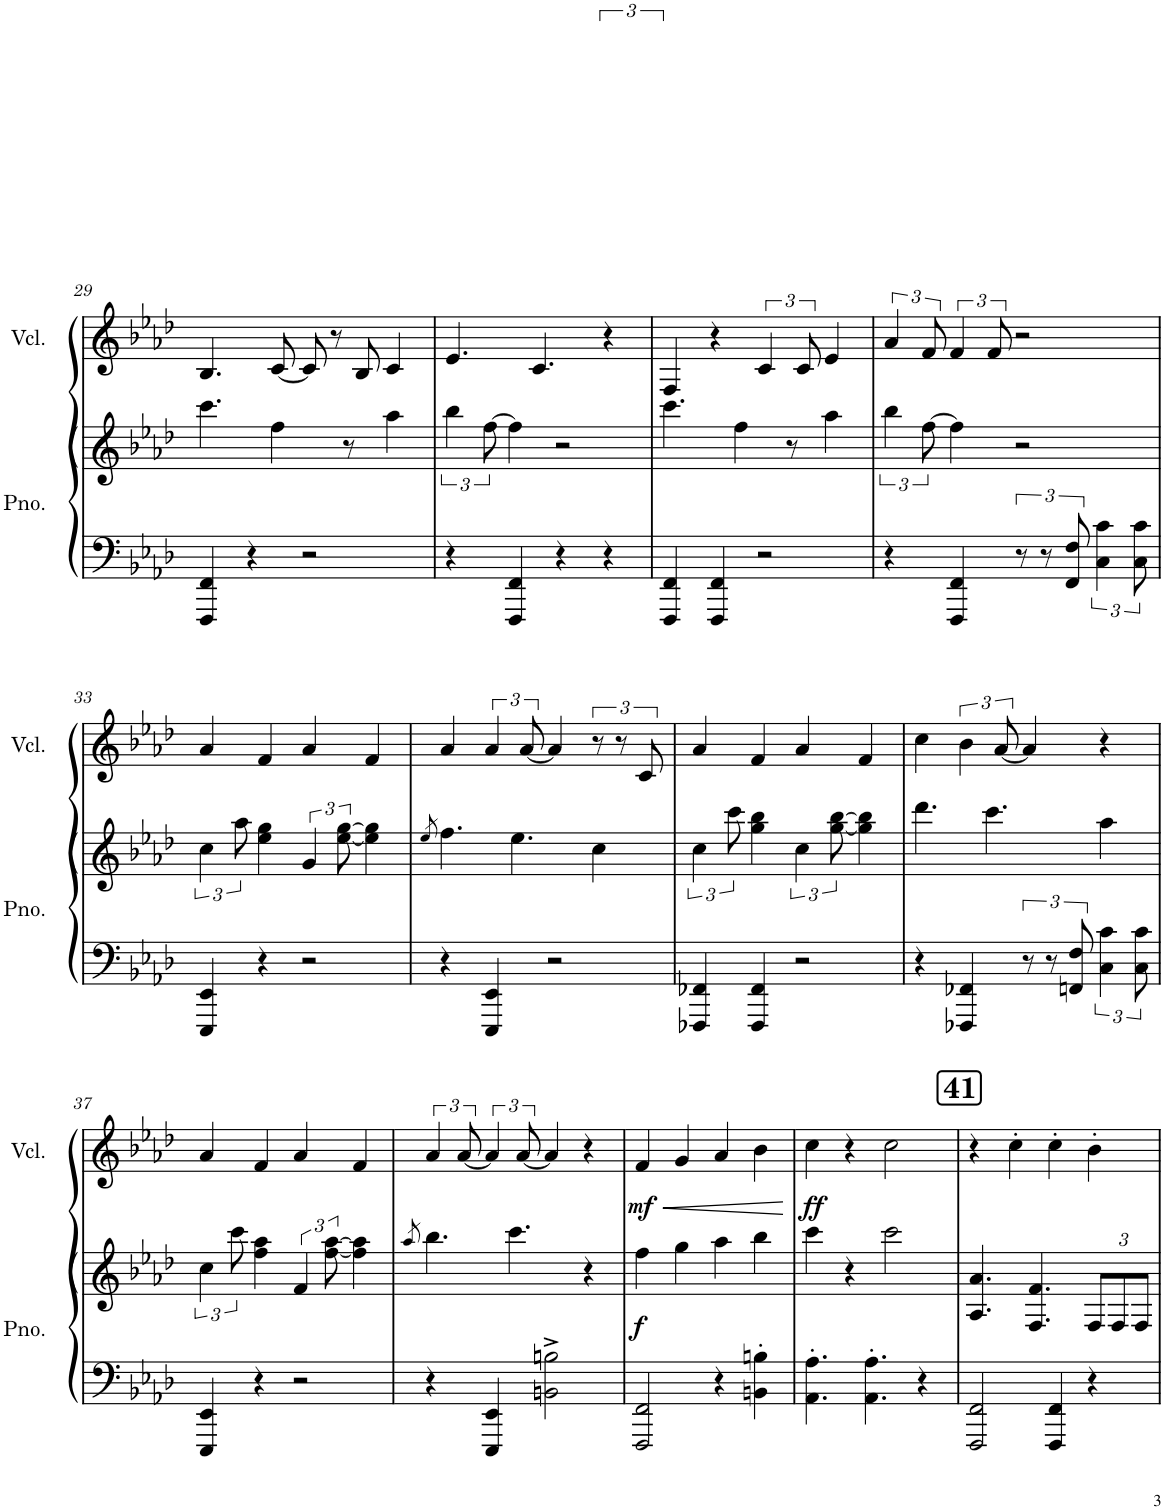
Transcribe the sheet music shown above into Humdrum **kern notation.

**kern	**kern	**dynam	**kern	**dynam
*part2	*part2	*part2	*part1	*part1
*staff3	*staff2	*staff2/3	*staff1	*staff1
*I"Piano	*	*	*I"Vocal	*
*I'Pno.	*	*	*I'Vcl.	*
!!LO:PB:g=z
*clefF4	*clefG2	*	*clefG2	*
*k[b-e-a-d-]	*k[b-e-a-d-]	*	*k[b-e-a-d-]	*
*M4/4	*M4/4	*	*M4/4	*
=29	=29	=29	=29	=29
4FFF/ 4FF/	4.ccc\	.	4.B-/	.
4r	.	.	.	.
.	4ff\	.	[8c/	.
2r	.	.	12c/]	.
.	.	.	12r	.
.	8r	.	.	.
.	.	.	12B-/	.
.	4aa-\	.	4c/	.
=30	=30	=30	=30	=30
4r	6bb-\	.	4.e-/	.
.	[12ff\	.	.	.
4FFF/ 4FF/	4ff\]	.	.	.
.	.	.	4.c/	.
4r	2r	.	.	.
4r	.	.	4r	.
=31	=31	=31	=31	=31
4FFF/ 4FF/	4.ccc\	.	4F/	.
4FFF/ 4FF/	.	.	4r	.
.	4ff\	.	.	.
2r	.	.	6c/	.
.	8r	.	.	.
.	.	.	12c/	.
.	4aa-\	.	4e-/	.
=32	=32	=32	=32	=32
4r	6bb-\	.	6a-/	.
.	[12ff\	.	12f/	.
4FFF/ 4FF/	4ff\]	.	6f/	.
.	.	.	12f/	.
12r	2r	.	2r	.
12r	.	.	.	.
12FF/ 12F/	.	.	.	.
6C\ 6c\	.	.	.	.
12C\ 12c\	.	.	.	.
!!LO:LB:g=z
=33	=33	=33	=33	=33
4EEE-/ 4EE-/	6cc\	.	4a-/	.
.	12aa-\	.	.	.
4r	4ee-\ 4gg\	.	4f/	.
2r	6g/	.	4a-/	.
.	[12ee-\ [12gg\	.	.	.
.	4ee-\] 4gg\]	.	4f/	.
=34	=34	=34	=34	=34
.	8qee-/	.	.	.
4r	4.ff\	.	4a-/	.
4EEE-/ 4EE-/	.	.	6a-/	.
.	4.ee-\	.	.	.
.	.	.	[12a-/	.
2r	.	.	4a-/]	.
.	4cc\	.	12r	.
.	.	.	12r	.
.	.	.	12c/	.
=35	=35	=35	=35	=35
4FFF-X/ 4FF-X/	6cc\	.	4a-/	.
.	12ccc\	.	.	.
4FFF-/ 4FF-/	4gg\ 4bb-\	.	4f/	.
2r	6cc\	.	4a-/	.
.	[12gg\ [12bb-\	.	.	.
.	4gg\] 4bb-\]	.	4f/	.
=36	=36	=36	=36	=36
4r	4.ddd-\	.	4cc\	.
4FFF-X/ 4FF-X/	.	.	6b-\	.
.	4.ccc\	.	.	.
.	.	.	[12a-/	.
12r	.	.	4a-/]	.
12r	.	.	.	.
12FFn/ 12F/	.	.	.	.
6C\ 6c\	4aa-\	.	4r	.
12C\ 12c\	.	.	.	.
!!LO:LB:g=z
=37	=37	=37	=37	=37
4EEE-/ 4EE-/	6cc\	.	4a-/	.
.	12ccc\	.	.	.
4r	4ff\ 4aa-\	.	4f/	.
2r	6f/	.	4a-/	.
.	[12ff\ [12aa-\	.	.	.
.	4ff\] 4aa-\]	.	4f/	.
=38	=38	=38	=38	=38
.	8qaa-/	.	.	.
4r	4.bb-\	.	6a-/	.
.	.	.	[4a-/	.
4EEE-/ 4EE-/	.	.	.	.
.	4.ccc\	.	.	.
.	.	.	[12a-/	.
2BBn\^ 2Bn\^	.	.	4a-/]	.
.	4r	.	4r	.
=39	=39	=39	=39	=39
!	!	!LO:DY:b	!	!LO:HP:b
!	!	!	!	!LO:DY:n=1:b
2FFF/ 2FF/	4ff\	f	4f/	< mf
.	4gg\	.	4g/	.
4r	4aa-\	.	4a-/	.
4BBn\' 4Bn\'	4bb-\	.	4b-\	.
.	.	.	.	[
=40	=40	=40	=40	=40
!	!	!	!	!LO:DY:b
4.AA-\' 4.A-\'	4ccc\	.	4cc\	ff
.	4r	.	4r	.
4.AA-\' 4.A-\'	.	.	.	.
.	2ccc\	.	2cc\	.
4r	.	.	.	.
!!LO:REH:place=s1:a:B:cj:fs=14:t=41
=41	=41	=41	=41	=41
2FFF/ 2FF/	4.A-/ 4.a-/	.	4r	.
.	.	.	4cc'\	.
.	4.F/ 4.f/	.	.	.
4FFF/ 4FF/	.	.	4cc'\	.
*	*Xbrackettup	*	*	*
4r	12F/L	.	4b-'\	.
.	12F/	.	.	.
.	12F/J	.	.	.
=	=	=	=	=
*-	*-	*-	*-	*-
